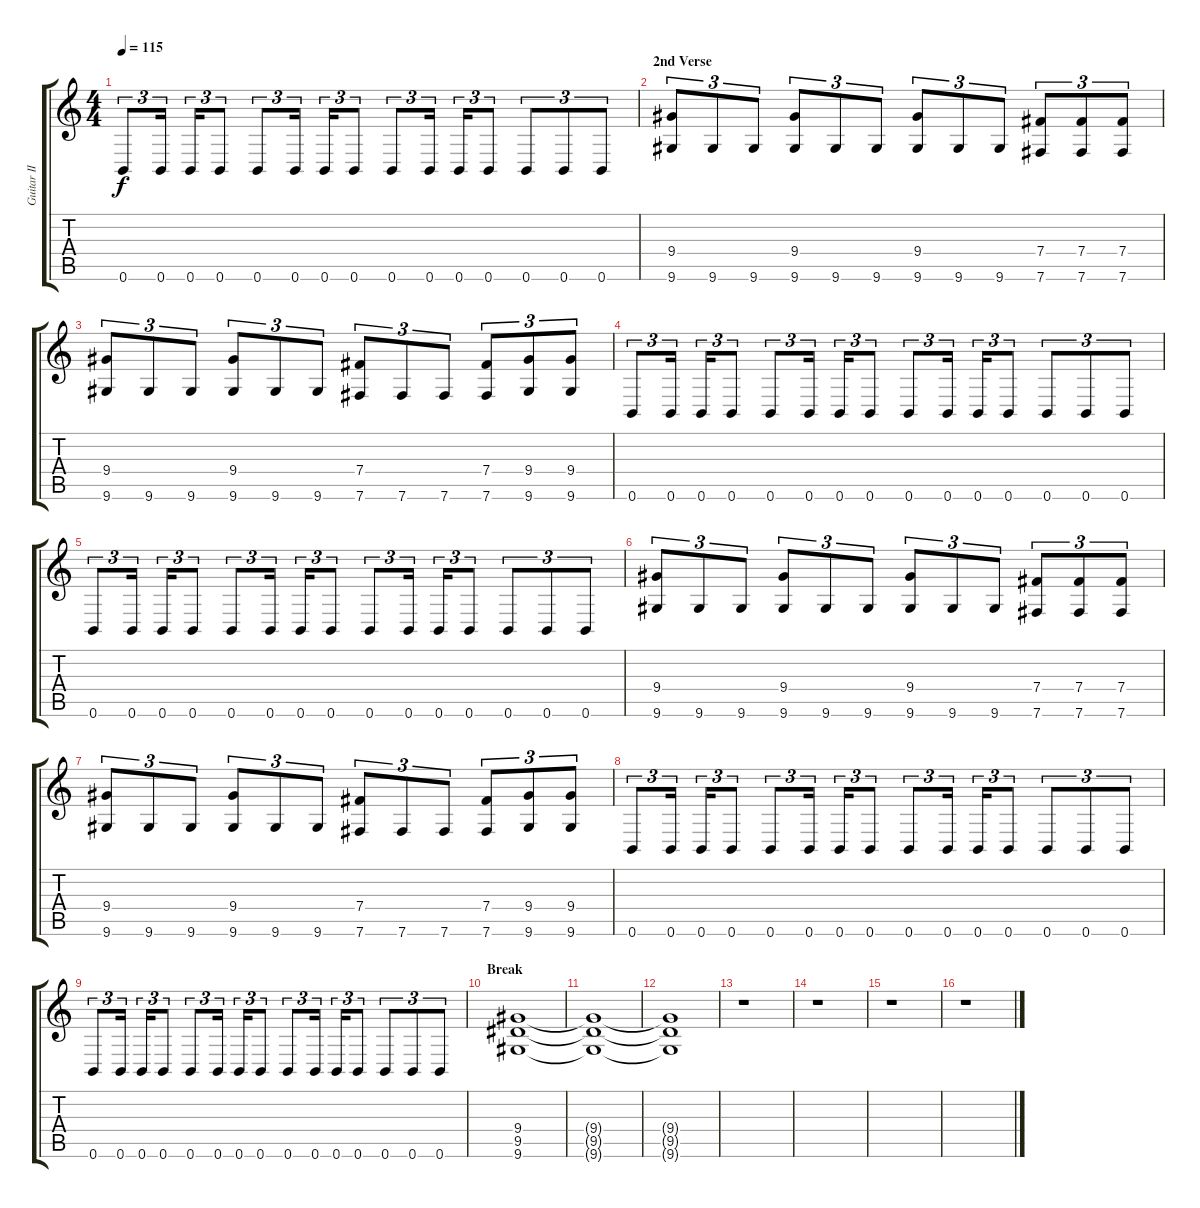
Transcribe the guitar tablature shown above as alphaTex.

\track ("Guitar II" "Guitar II") {instrument distortionguitar}
\staff {score tabs}
\tuning (Db4 Ab3 E3 B2 Gb2 B1) {hide}
\ts (4 4)
\tempo 115
\clef g2
\ks c
0.6.8{tu (3 2) dy f} 0.6.16{tu (3 2)} 0.6.16{tu (3 2)} 0.6.8{tu (3 2)} 0.6.8{tu (3 2)} 0.6.16{tu (3 2)} 0.6.16{tu (3 2)} 0.6.8{tu (3 2)} 0.6.8{tu (3 2)} 0.6.16{tu (3 2)} 0.6.16{tu (3 2)} 0.6.8{tu (3 2)} 0.6.8{tu (3 2)} 0.6.8{tu (3 2)} 0.6.8{tu (3 2)} |
\section ("" "2nd Verse")
(9.4 9.6).8{tu (3 2)} 9.6.8{tu (3 2)} 9.6.8{tu (3 2)} (9.4 9.6).8{tu (3 2)} 9.6.8{tu (3 2)} 9.6.8{tu (3 2)} (9.4 9.6).8{tu (3 2)} 9.6.8{tu (3 2)} 9.6.8{tu (3 2)} (7.4 7.6).8{tu (3 2)} (7.4 7.6).8{tu (3 2)} (7.4 7.6).8{tu (3 2)} |
(9.4 9.6).8{tu (3 2)} 9.6.8{tu (3 2)} 9.6.8{tu (3 2)} (9.4 9.6).8{tu (3 2)} 9.6.8{tu (3 2)} 9.6.8{tu (3 2)} (7.4 7.6).8{tu (3 2)} 7.6.8{tu (3 2)} 7.6.8{tu (3 2)} (7.4 7.6).8{tu (3 2)} (9.4 9.6).8{tu (3 2)} (9.4 9.6).8{tu (3 2)} |
0.6.8{tu (3 2)} 0.6.16{tu (3 2)} 0.6.16{tu (3 2)} 0.6.8{tu (3 2)} 0.6.8{tu (3 2)} 0.6.16{tu (3 2)} 0.6.16{tu (3 2)} 0.6.8{tu (3 2)} 0.6.8{tu (3 2)} 0.6.16{tu (3 2)} 0.6.16{tu (3 2)} 0.6.8{tu (3 2)} 0.6.8{tu (3 2)} 0.6.8{tu (3 2)} 0.6.8{tu (3 2)} |
0.6.8{tu (3 2)} 0.6.16{tu (3 2)} 0.6.16{tu (3 2)} 0.6.8{tu (3 2)} 0.6.8{tu (3 2)} 0.6.16{tu (3 2)} 0.6.16{tu (3 2)} 0.6.8{tu (3 2)} 0.6.8{tu (3 2)} 0.6.16{tu (3 2)} 0.6.16{tu (3 2)} 0.6.8{tu (3 2)} 0.6.8{tu (3 2)} 0.6.8{tu (3 2)} 0.6.8{tu (3 2)} |
(9.4 9.6).8{tu (3 2)} 9.6.8{tu (3 2)} 9.6.8{tu (3 2)} (9.4 9.6).8{tu (3 2)} 9.6.8{tu (3 2)} 9.6.8{tu (3 2)} (9.4 9.6).8{tu (3 2)} 9.6.8{tu (3 2)} 9.6.8{tu (3 2)} (7.4 7.6).8{tu (3 2)} (7.4 7.6).8{tu (3 2)} (7.4 7.6).8{tu (3 2)} |
(9.4 9.6).8{tu (3 2)} 9.6.8{tu (3 2)} 9.6.8{tu (3 2)} (9.4 9.6).8{tu (3 2)} 9.6.8{tu (3 2)} 9.6.8{tu (3 2)} (7.4 7.6).8{tu (3 2)} 7.6.8{tu (3 2)} 7.6.8{tu (3 2)} (7.4 7.6).8{tu (3 2)} (9.4 9.6).8{tu (3 2)} (9.4 9.6).8{tu (3 2)} |
0.6.8{tu (3 2)} 0.6.16{tu (3 2)} 0.6.16{tu (3 2)} 0.6.8{tu (3 2)} 0.6.8{tu (3 2)} 0.6.16{tu (3 2)} 0.6.16{tu (3 2)} 0.6.8{tu (3 2)} 0.6.8{tu (3 2)} 0.6.16{tu (3 2)} 0.6.16{tu (3 2)} 0.6.8{tu (3 2)} 0.6.8{tu (3 2)} 0.6.8{tu (3 2)} 0.6.8{tu (3 2)} |
0.6.8{tu (3 2)} 0.6.16{tu (3 2)} 0.6.16{tu (3 2)} 0.6.8{tu (3 2)} 0.6.8{tu (3 2)} 0.6.16{tu (3 2)} 0.6.16{tu (3 2)} 0.6.8{tu (3 2)} 0.6.8{tu (3 2)} 0.6.16{tu (3 2)} 0.6.16{tu (3 2)} 0.6.8{tu (3 2)} 0.6.8{tu (3 2)} 0.6.8{tu (3 2)} 0.6.8{tu (3 2)} |
\section ("" "Break")
(9.4 9.5 9.6).1 |
(9.4{t} 9.5{t} 9.6{t}).1{volume 0} |
(9.4{t} 9.5{t} 9.6{t}).1 |
r.1 |
r.1 |
r.1 |
r.1
